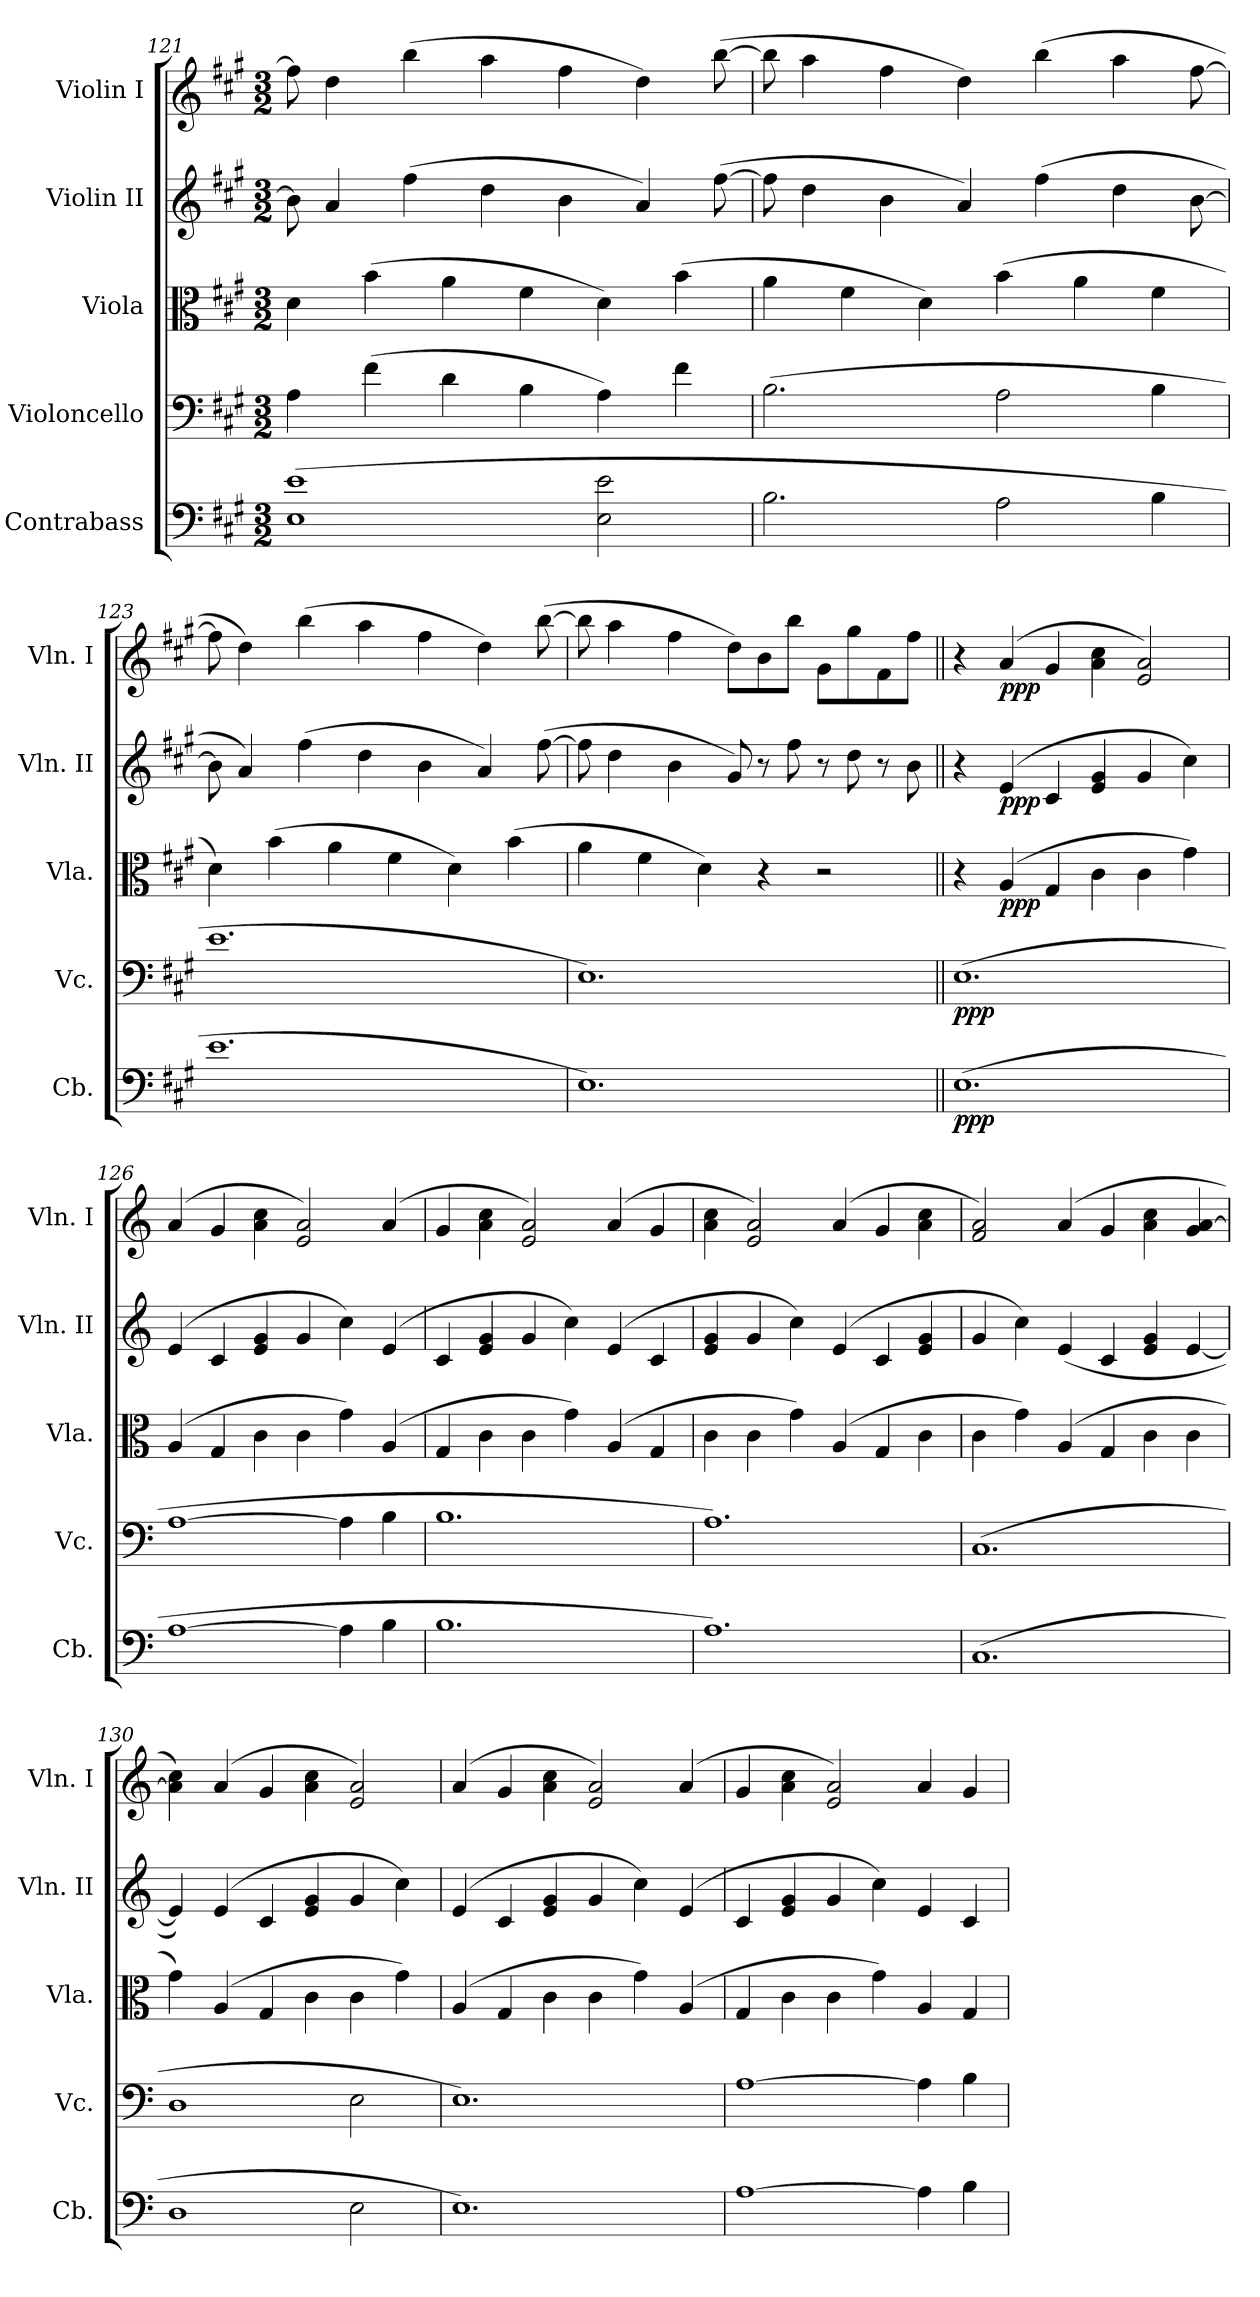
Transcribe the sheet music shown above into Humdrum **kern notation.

**kern	**dynam	**kern	**dynam	**kern	**dynam	**kern	**dynam	**kern	**dynam
*part5	*part5	*part4	*part4	*part3	*part3	*part2	*part2	*part1	*part1
*staff5	*staff5	*staff4	*staff4	*staff3	*staff3	*staff2	*staff2	*staff1	*staff1
*I"Contrabass	*	*I"Violoncello	*	*I"Viola	*	*I"Violin II	*	*I"Violin I	*
*I'Cb.	*	*I'Vc.	*	*I'Vla.	*	*I'Vln. II	*	*I'Vln. I	*
*clefF4	*	*clefF4	*	*clefC3	*	*clefG2	*	*clefG2	*
*ITrd7c12	*	*	*	*	*	*	*	*	*
*k[f#c#g#]	*	*k[f#c#g#]	*	*k[f#c#g#]	*	*k[f#c#g#]	*	*k[f#c#g#]	*
*M3/2	*	*M3/2	*	*M3/2	*	*M3/2	*	*M3/2	*
=121	=121	=121	=121	=121	=121	=121	=121	=121	=121
(>1EE 1E	.	4A\	.	4d\	.	8b\]	.	8ff#\]	.
.	.	.	.	.	.	4a/	.	4dd\	.
.	.	(>4f#\	.	(>4b\	.	.	.	.	.
.	.	.	.	.	.	(>4ff#\	.	(>4bb\	.
.	.	4d\	.	4a\	.	.	.	.	.
.	.	.	.	.	.	4dd\	.	4aa\	.
.	.	4B\	.	4f#\	.	.	.	.	.
.	.	.	.	.	.	4b\	.	4ff#\	.
2EE\ 2E\	.	4A\)	.	4d\)	.	.	.	.	.
.	.	.	.	.	.	4a/)	.	4dd\)	.
.	.	4f#\	.	(>4b\	.	.	.	.	.
.	.	.	.	.	.	(>[8ff#\	.	(>[8bb\	.
!!LO:PB:g=z
=122	=122	=122	=122	=122	=122	=122	=122	=122	=122
2.BB\	.	(>2.B\	.	4a\	.	8ff#\]	.	8bb\]	.
.	.	.	.	.	.	4dd\	.	4aa\	.
.	.	.	.	4f#\	.	.	.	.	.
.	.	.	.	.	.	4b\	.	4ff#\	.
.	.	.	.	4d\)	.	.	.	.	.
.	.	.	.	.	.	4a/)	.	4dd\)	.
2AA\	.	2A\	.	(>4b\	.	.	.	.	.
.	.	.	.	.	.	(>4ff#\	.	(>4bb\	.
.	.	.	.	4a\	.	.	.	.	.
.	.	.	.	.	.	4dd\	.	4aa\	.
4BB\	.	4B\	.	4f#\	.	.	.	.	.
.	.	.	.	.	.	[8b\	.	[8ff#\	.
=123	=123	=123	=123	=123	=123	=123	=123	=123	=123
1.E	.	1.e	.	4d\)	.	8b\]	.	8ff#\]	.
.	.	.	.	.	.	4a/)	.	4dd\)	.
.	.	.	.	(>4b\	.	.	.	.	.
.	.	.	.	.	.	(>4ff#\	.	(>4bb\	.
.	.	.	.	4a\	.	.	.	.	.
.	.	.	.	.	.	4dd\	.	4aa\	.
.	.	.	.	4f#\	.	.	.	.	.
.	.	.	.	.	.	4b\	.	4ff#\	.
.	.	.	.	4d\)	.	.	.	.	.
.	.	.	.	.	.	4a/)	.	4dd\)	.
.	.	.	.	(>4b\	.	.	.	.	.
.	.	.	.	.	.	(>[8ff#\	.	(>[8bb\	.
=124	=124	=124	=124	=124	=124	=124	=124	=124	=124
1.EE)	.	1.E)	.	4a\	.	8ff#\]	.	8bb\]	.
.	.	.	.	.	.	4dd\	.	4aa\	.
.	.	.	.	4f#\	.	.	.	.	.
.	.	.	.	.	.	4b\	.	4ff#\	.
.	.	.	.	4d\)	.	.	.	.	.
.	.	.	.	.	.	8g#/)	.	8dd\L)	.
.	.	.	.	4r	.	8r	.	8b\	.
.	.	.	.	.	.	8ff#\	.	8bb\J	.
.	.	.	.	2r	.	8r	.	8g#\L	.
.	.	.	.	.	.	8dd\	.	8gg#\	.
.	.	.	.	.	.	8r	.	8f#\	.
.	.	.	.	.	.	8b\	.	8ff#\J	.
!!LO:LB:g=z
=125||	=125||	=125||	=125||	=125||	=125||	=125||	=125||	=125||	=125||
*k[]	*	*k[]	*	*k[]	*	*k[]	*	*k[]	*
!	!LO:DY:b	!	!LO:DY:b	!	!	!	!	!	!
(>1.EE	ppp	(>1.E	ppp	4r	.	4r	.	4r	.
!	!	!	!	!	!LO:DY:b	!	!LO:DY:b	!	!LO:DY:b
.	.	.	.	(>4A/	ppp	(>4e/	ppp	(>4a/	ppp
.	.	.	.	4G/	.	4c/	.	4g/	.
.	.	.	.	4c\	.	4e/ 4g/	.	4a\ 4cc\	.
.	.	.	.	4c\	.	4g/	.	2e/ 2a/)	.
.	.	.	.	4g\)	.	4cc\)	.	.	.
=126	=126	=126	=126	=126	=126	=126	=126	=126	=126
[1AA	.	[1A	.	(>4A/	.	(>4e/	.	(>4a/	.
.	.	.	.	4G/	.	4c/	.	4g/	.
.	.	.	.	4c\	.	4e/ 4g/	.	4a\ 4cc\	.
.	.	.	.	4c\	.	4g/	.	2e/ 2a/)	.
4AA\]	.	4A\]	.	4g\)	.	4cc\)	.	.	.
4BB\	.	4B\	.	(<4A/	.	(<4e/	.	(<4a/	.
=127	=127	=127	=127	=127	=127	=127	=127	=127	=127
1.BB	.	1.B	.	4G/	.	4c/	.	4g/	.
.	.	.	.	4c\	.	4e/ 4g/	.	4a\ 4cc\	.
.	.	.	.	4c\	.	4g/	.	2e/ 2a/)	.
.	.	.	.	4g\)	.	4cc\)	.	.	.
.	.	.	.	(<4A/	.	(<4e/	.	(<4a/	.
.	.	.	.	4G/	.	4c/	.	4g/	.
=128	=128	=128	=128	=128	=128	=128	=128	=128	=128
1.AA)	.	1.A)	.	4c\	.	4e/ 4g/	.	4a\ 4cc\	.
.	.	.	.	4c\	.	4g/	.	2e/ 2a/)	.
.	.	.	.	4g\)	.	4cc\)	.	.	.
.	.	.	.	(>4A/	.	(<4e/	.	(>4a/	.
.	.	.	.	4G/	.	4c/	.	4g/	.
.	.	.	.	4c\	.	4e/ 4g/	.	4a\ 4cc\	.
=129	=129	=129	=129	=129	=129	=129	=129	=129	=129
(>1.CC	.	(>1.C	.	4c\	.	4g/	.	2f/ 2a/)	.
.	.	.	.	4g\)	.	4cc\)	.	.	.
.	.	.	.	(>4A/	.	(<4e/	.	(>4a/	.
.	.	.	.	4G/	.	4c/	.	4g/	.
.	.	.	.	4c\	.	4e/ 4g/	.	4a\ 4cc\	.
.	.	.	.	4c\	.	[4e/	.	4g/ [4a/	.
=130	=130	=130	=130	=130	=130	=130	=130	=130	=130
1DD	.	1D	.	4g\)	.	4e/])	.	4a\] 4cc\)	.
.	.	.	.	(>4A/	.	(>4e/	.	(>4a/	.
.	.	.	.	4G/	.	4c/	.	4g/	.
.	.	.	.	4c\	.	4e/ 4g/	.	4a\ 4cc\	.
2EE\	.	2E\	.	4c\	.	4g/	.	2e/ 2a/)	.
.	.	.	.	4g\)	.	4cc\)	.	.	.
!!LO:PB:g=z
=131	=131	=131	=131	=131	=131	=131	=131	=131	=131
1.EE)	.	1.E)	.	(>4A/	.	(>4e/	.	(>4a/	.
.	.	.	.	4G/	.	4c/	.	4g/	.
.	.	.	.	4c\	.	4e/ 4g/	.	4a\ 4cc\	.
.	.	.	.	4c\	.	4g/	.	2e/ 2a/)	.
.	.	.	.	4g\)	.	4cc\)	.	.	.
.	.	.	.	(<4A/	.	(<4e/	.	(<4a/	.
=132	=132	=132	=132	=132	=132	=132	=132	=132	=132
[1AA	.	[1A	.	4G/	.	4c/	.	4g/	.
.	.	.	.	4c\	.	4e/ 4g/	.	4a\ 4cc\	.
.	.	.	.	4c\	.	4g/	.	2e/ 2a/)	.
.	.	.	.	4g\)	.	4cc\)	.	.	.
4AA\]	.	4A\]	.	4A/	.	4e/	.	4a/	.
4BB\	.	4B\	.	4G/	.	4c/	.	4g/	.
=	=	=	=	=	=	=	=	=	=
*-	*-	*-	*-	*-	*-	*-	*-	*-	*-
